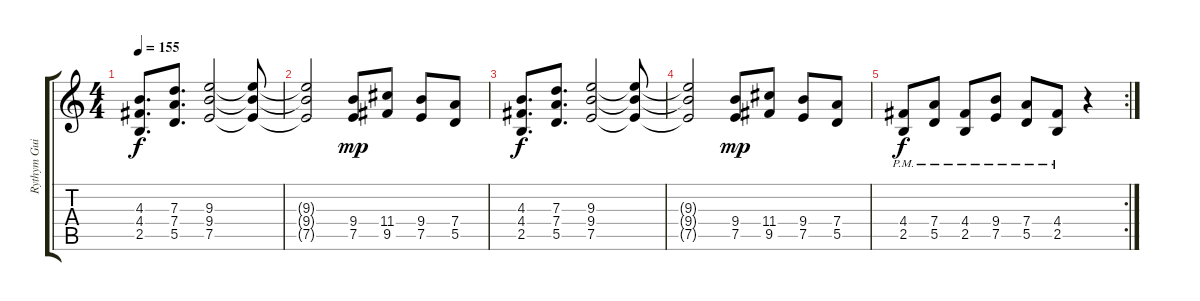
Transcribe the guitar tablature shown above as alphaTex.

\track ("Rythym Guitar (Regular Tuning)" "Rythym Gui") {mute instrument distortionguitar}
\staff {score tabs}
\tuning (E4 B3 G3 D3 A2 E2) {hide}
\ts (4 4)
\tempo 155
\clef g2
\ks c
(4.3 4.4 2.5).8{d dy f} (7.3 7.4 5.5).8{d} (9.3 9.4 7.5).2 (9.3{t} 9.4{t} 7.5{t}).8 |
(9.3{t} 9.4{t} 7.5{t}).2 (9.4 7.5).8{dy mp} (11.4 9.5).8 (9.4 7.5).8 (7.4 5.5).8 |
(4.3 4.4 2.5).8{d dy f} (7.3 7.4 5.5).8{d} (9.3 9.4 7.5).2 (9.3{t} 9.4{t} 7.5{t}).8 |
(9.3{t} 9.4{t} 7.5{t}).2 (9.4 7.5).8{dy mp} (11.4 9.5).8 (9.4 7.5).8 (7.4 5.5).8 |
\rc 2
(4.4{pm} 2.5{pm}).8{dy f} (7.4{pm} 5.5{pm}).8 (4.4{pm} 2.5{pm}).8 (9.4{pm} 7.5{pm}).8 (7.4{pm} 5.5{pm}).8 (4.4{pm} 2.5{pm}).8 r.4
